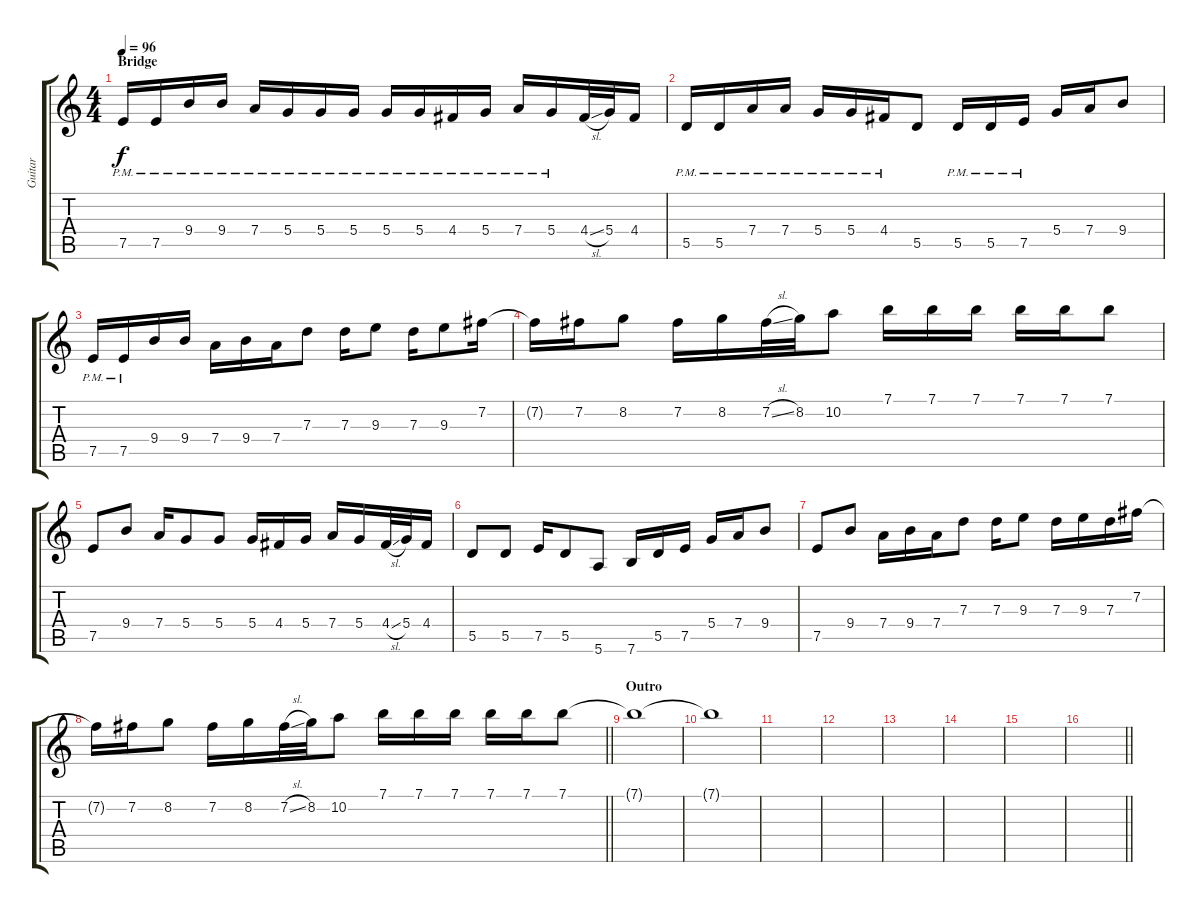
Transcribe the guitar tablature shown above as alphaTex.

\track ("Guitar" "Guitar") {instrument overdrivenguitar}
\staff {score tabs}
\tuning (E4 B3 G3 D3 A2 E2) {hide}
\ts (4 4)
\section ("" "Bridge")
\tempo 96
\clef g2
\ks c
7.5{pm}.16{dy f volume 15} 7.5{pm}.16 9.4{pm}.16 9.4{pm}.16 7.4{pm}.16 5.4{pm}.16 5.4{pm}.16 5.4{pm}.16 5.4{pm}.16 5.4{pm}.16 4.4{pm}.16 5.4{pm}.16 7.4{pm}.16 5.4{pm}.16 4.4{sl}.32 5.4.32 4.4.16 |
5.5{pm}.16 5.5{pm}.16 7.4{pm}.16 7.4{pm}.16 5.4{pm}.16 5.4{pm}.16 4.4{pm}.16 5.5.8 5.5{pm}.16 5.5{pm}.16 7.5{pm}.16 5.4.16 7.4.16 9.4.8 |
7.5{pm}.16 7.5{pm}.16 9.4.16 9.4.16 7.4.16 9.4.16 7.4.16 7.3.8 7.3.16 9.3.8 7.3.16 9.3.8 7.2.16 |
7.2{t}.16 7.2.16 8.2.8 7.2.16 8.2.16 7.2{sl}.32 8.2.32 10.2.8 7.1.16 7.1.16 7.1.16 7.1.16 7.1.16 7.1.8 |
7.5.8 9.4.8 7.4.16 5.4.8 5.4.8 5.4.16 4.4.16 5.4.16 7.4.16 5.4.16 4.4{sl}.32 5.4.32 4.4.16 |
5.5.8 5.5.8 7.5.16 5.5.8 5.6.8 7.6.16 5.5.16 7.5.16 5.4.16 7.4.16 9.4.8 |
7.5.8 9.4.8 7.4.16 9.4.16 7.4.16 7.3.8 7.3.16 9.3.8 7.3.16 9.3.16 7.3.16 7.2.16 |
\barLineRight lightlight
7.2{t}.16 7.2.16 8.2.8 7.2.16 8.2.16 7.2{sl}.32 8.2.32 10.2.8 7.1.16 7.1.16 7.1.16 7.1.16 7.1.16 7.1.8 |
\section ("" "Outro")
7.1{t}.1{volume 0} |
7.1{t}.1 |
|
|
|
|
|
\barLineRight lightlight
